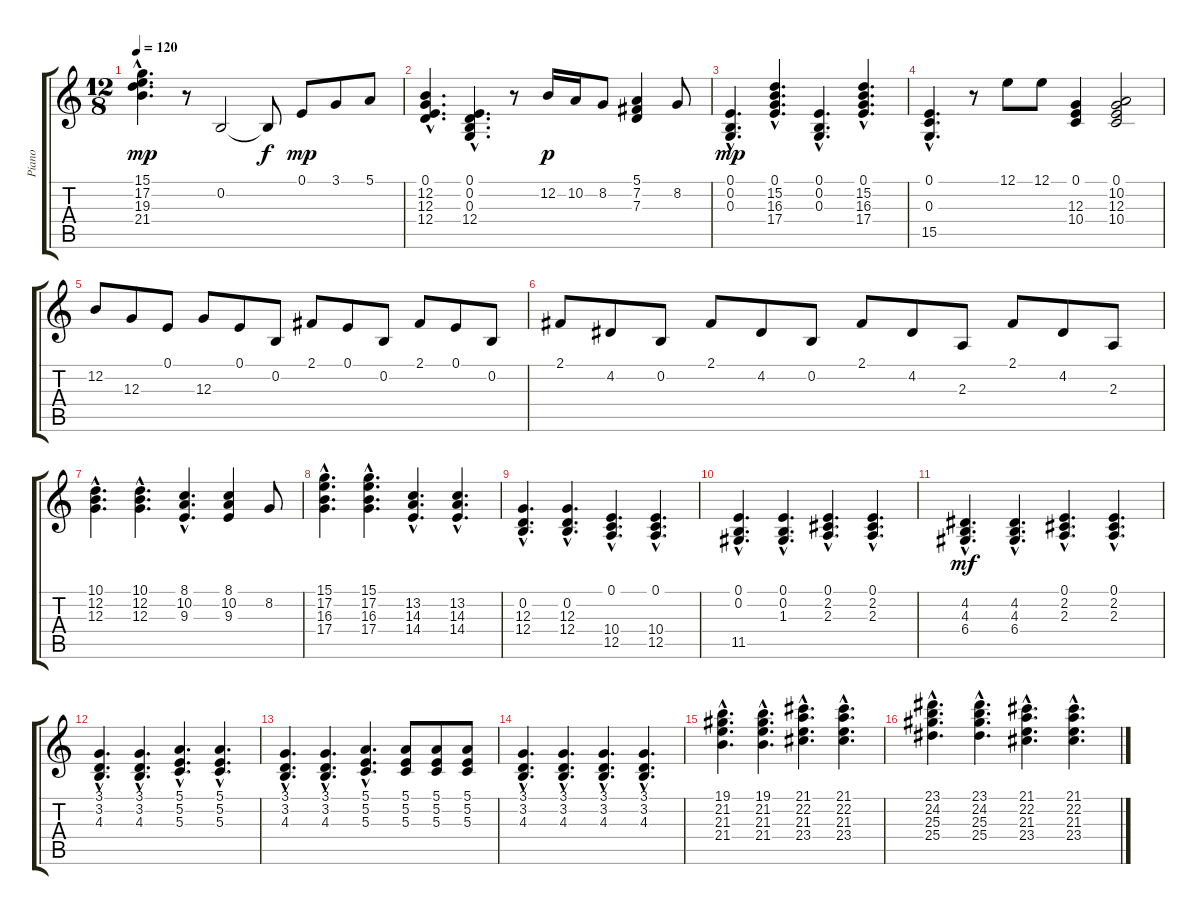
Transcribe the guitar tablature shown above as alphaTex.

\track ("Piano" "Piano") {instrument acousticgrandpiano}
\staff {score tabs}
\tuning (E4 B3 G3 D3 A2 E2) {hide}
\ts (12 8)
\tempo 120
\clef g2
\ks c
(15.1{hac} 17.2{hac} 19.3{hac} 21.4{hac}).4{d dy mp} r.8 0.2.2 0.2{t}.8{dy f} 0.1.8{dy mp} 3.1.8 5.1.8 |
(0.1{hac} 12.2{hac} 12.3{hac} 12.4{hac}).4{d} (0.1{hac} 0.2{hac} 0.3{hac} 12.4{hac}).4{d} r.8 12.2.16{dy p} 10.2.16 8.2.8 (5.1 7.2 7.3).4 8.2.8 |
(0.1{hac} 0.2{hac} 0.3{hac}).4{d dy mp} (0.1{hac} 15.2{hac} 16.3{hac} 17.4{hac}).4{d} (0.1{hac} 0.2{hac} 0.3{hac}).4{d} (0.1{hac} 15.2{hac} 16.3{hac} 17.4{hac}).4{d} |
(0.1{hac} 0.3{hac} 15.5{hac}).4{d} r.8 12.1.8 12.1.8 (0.1 12.3 10.4).4 (0.1 10.2 12.3 10.4).2 |
12.2.8 12.3.8 0.1.8 12.3.8 0.1.8 0.2.8 2.1.8 0.1.8 0.2.8 2.1.8 0.1.8 0.2.8 |
2.1.8 4.2.8 0.2.8 2.1.8 4.2.8 0.2.8 2.1.8 4.2.8 2.3.8 2.1.8 4.2.8 2.3.8 |
(10.1{hac} 12.2{hac} 12.3{hac}).4{d} (10.1{hac} 12.2{hac} 12.3{hac}).4{d} (8.1{hac} 10.2{hac} 9.3{hac}).4{d} (8.1 10.2 9.3).4 8.2.8 |
(15.1{hac} 17.2{hac} 16.3{hac} 17.4{hac}).4{d} (15.1{hac} 17.2{hac} 16.3{hac} 17.4{hac}).4{d} (13.2{hac} 14.3{hac} 14.4{hac}).4{d} (13.2{hac} 14.3{hac} 14.4{hac}).4{d} |
(0.2{hac} 12.3{hac} 12.4{hac}).4{d} (0.2{hac} 12.3{hac} 12.4{hac}).4{d} (0.1{hac} 10.4{hac} 12.5{hac}).4{d} (0.1{hac} 10.4{hac} 12.5{hac}).4{d} |
(0.1{hac} 0.2{hac} 11.5{hac}).4{d} (0.1{hac} 0.2{hac} 1.3{hac}).4{d} (0.1{hac} 2.2{hac} 2.3{hac}).4{d} (0.1{hac} 2.2{hac} 2.3{hac}).4{d} |
(4.2{hac} 4.3{hac} 6.4{hac}).4{d dy mf} (4.2{hac} 4.3{hac} 6.4{hac}).4{d} (0.1{hac} 2.2{hac} 2.3{hac}).4{d} (0.1{hac} 2.2{hac} 2.3{hac}).4{d} |
(3.1{hac} 3.2{hac} 4.3{hac}).4{d} (3.1{hac} 3.2{hac} 4.3{hac}).4{d} (5.1{hac} 5.2{hac} 5.3{hac}).4{d} (5.1{hac} 5.2{hac} 5.3{hac}).4{d} |
(3.1{hac} 3.2{hac} 4.3{hac}).4{d} (3.1{hac} 3.2{hac} 4.3{hac}).4{d} (5.1{hac} 5.2{hac} 5.3{hac}).4{d} (5.1 5.2 5.3).8 (5.1 5.2 5.3).8 (5.1 5.2 5.3).8 |
(3.1{hac} 3.2{hac} 4.3{hac}).4{d} (3.1{hac} 3.2{hac} 4.3{hac}).4{d} (3.1{hac} 3.2{hac} 4.3{hac}).4{d} (3.1{hac} 3.2{hac} 4.3{hac}).4{d} |
(19.1{hac} 21.2{hac} 21.3{hac} 21.4{hac}).4{d} (19.1{hac} 21.2{hac} 21.3{hac} 21.4{hac}).4{d} (21.1{hac} 22.2{hac} 21.3{hac} 23.4{hac}).4{d} (21.1{hac} 22.2{hac} 21.3{hac} 23.4{hac}).4{d} |
(23.1{hac} 24.2{hac} 25.3{hac} 25.4{hac}).4{d} (23.1{hac} 24.2{hac} 25.3{hac} 25.4{hac}).4{d} (21.1{hac} 22.2{hac} 21.3{hac} 23.4{hac}).4{d} (21.1{hac} 22.2{hac} 21.3{hac} 23.4{hac}).4{d}
